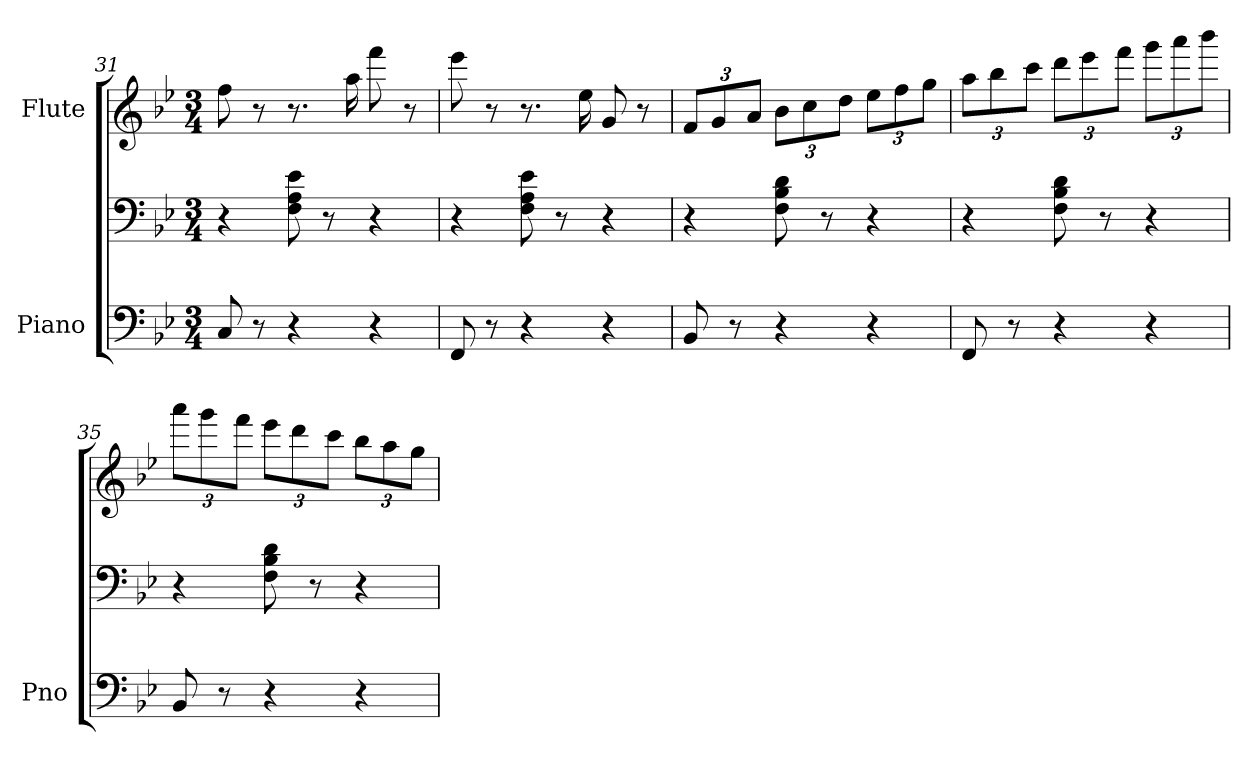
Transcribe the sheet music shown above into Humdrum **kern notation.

**kern	**kern	**kern
*part2	*part2	*part1
*staff3	*staff2	*staff1
*I"Piano	*	*I"Flute
*I'Pno	*	*
!!LO:LB:g=z
*clefF4	*clefF4	*clefG2
*k[b-e-]	*k[b-e-]	*k[b-e-]
*B-:	*B-:	*B-:
*M3/4	*M3/4	*M3/4
=31	=31	=31
8C/	4r	8ff\
8r	.	8r
4r	8F\ 8A\ 8e-\	8.r
.	8r	.
.	.	16aa\
4r	4r	8fff\
.	.	8r
=32	=32	=32
8FF/	4r	8eee-\
8r	.	8r
4r	8F\ 8A\ 8e-\	8.r
.	8r	.
.	.	16ee-\
4r	4r	8g/
.	.	8r
=33	=33	=33
*	*	*Xbrackettup
8BB-/	4r	12f/L
.	.	12g/
8r	.	.
.	.	12a/J
4r	8F\ 8B-\ 8d\	12b-\L
.	.	12cc\
.	8r	.
.	.	12dd\J
4r	4r	12ee-\L
.	.	12ff\
.	.	12gg\J
=34	=34	=34
8FF/	4r	12aa\L
.	.	12bb-\
8r	.	.
.	.	12ccc\J
4r	8F\ 8B-\ 8d\	12ddd\L
.	.	12eee-\
.	8r	.
.	.	12fff\J
4r	4r	12ggg\L
.	.	12aaa\
.	.	12bbb-\J
!!LO:LB:g=z
=35	=35	=35
8BB-/	4r	12aaa\L
.	.	12ggg\
8r	.	.
.	.	12fff\J
4r	8F\ 8B-\ 8d\	12eee-\L
.	.	12ddd\
.	8r	.
.	.	12ccc\J
4r	4r	12bb-\L
.	.	12aa\
.	.	12gg\J
=	=	=
*-	*-	*-
